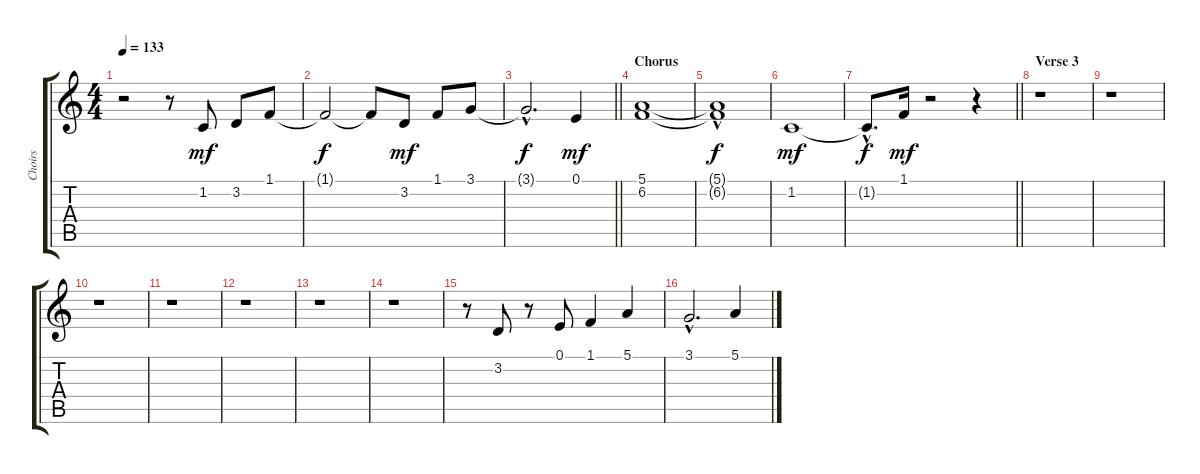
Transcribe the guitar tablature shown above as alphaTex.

\track ("Choirs" "Choirs") {instrument choiraahs}
\staff {score tabs}
\tuning (E4 B3 G3 D3 A2 E2) {hide}
\ts (4 4)
\tempo 133
\clef g2
\ks c
r.2{dy f} r.8 1.2.8{dy mf} 3.2.8 1.1.8 |
1.1{t}.2{dy f} 1.1{t}.8 3.2.8{dy mf} 1.1.8 3.1.8 |
\barLineRight lightlight
3.1{hac t}.2{d dy f} 0.1.4{dy mf} |
\section ("" "Chorus")
(5.1 6.2).1 |
(5.1{hac t} 6.2{t}).1{dy f} |
1.2.1{dy mf} |
\barLineRight lightlight
1.2{hac t}.8{d dy f} 1.1.16{dy mf} r.2 r.4 |
\section ("" "Verse 3")
r.1 |
r.1 |
r.1 |
r.1 |
r.1 |
r.1 |
r.1 |
r.8 3.2.8 r.8 0.1.8 1.1.4 5.1.4 |
3.1{hac}.2{d} 5.1.4
